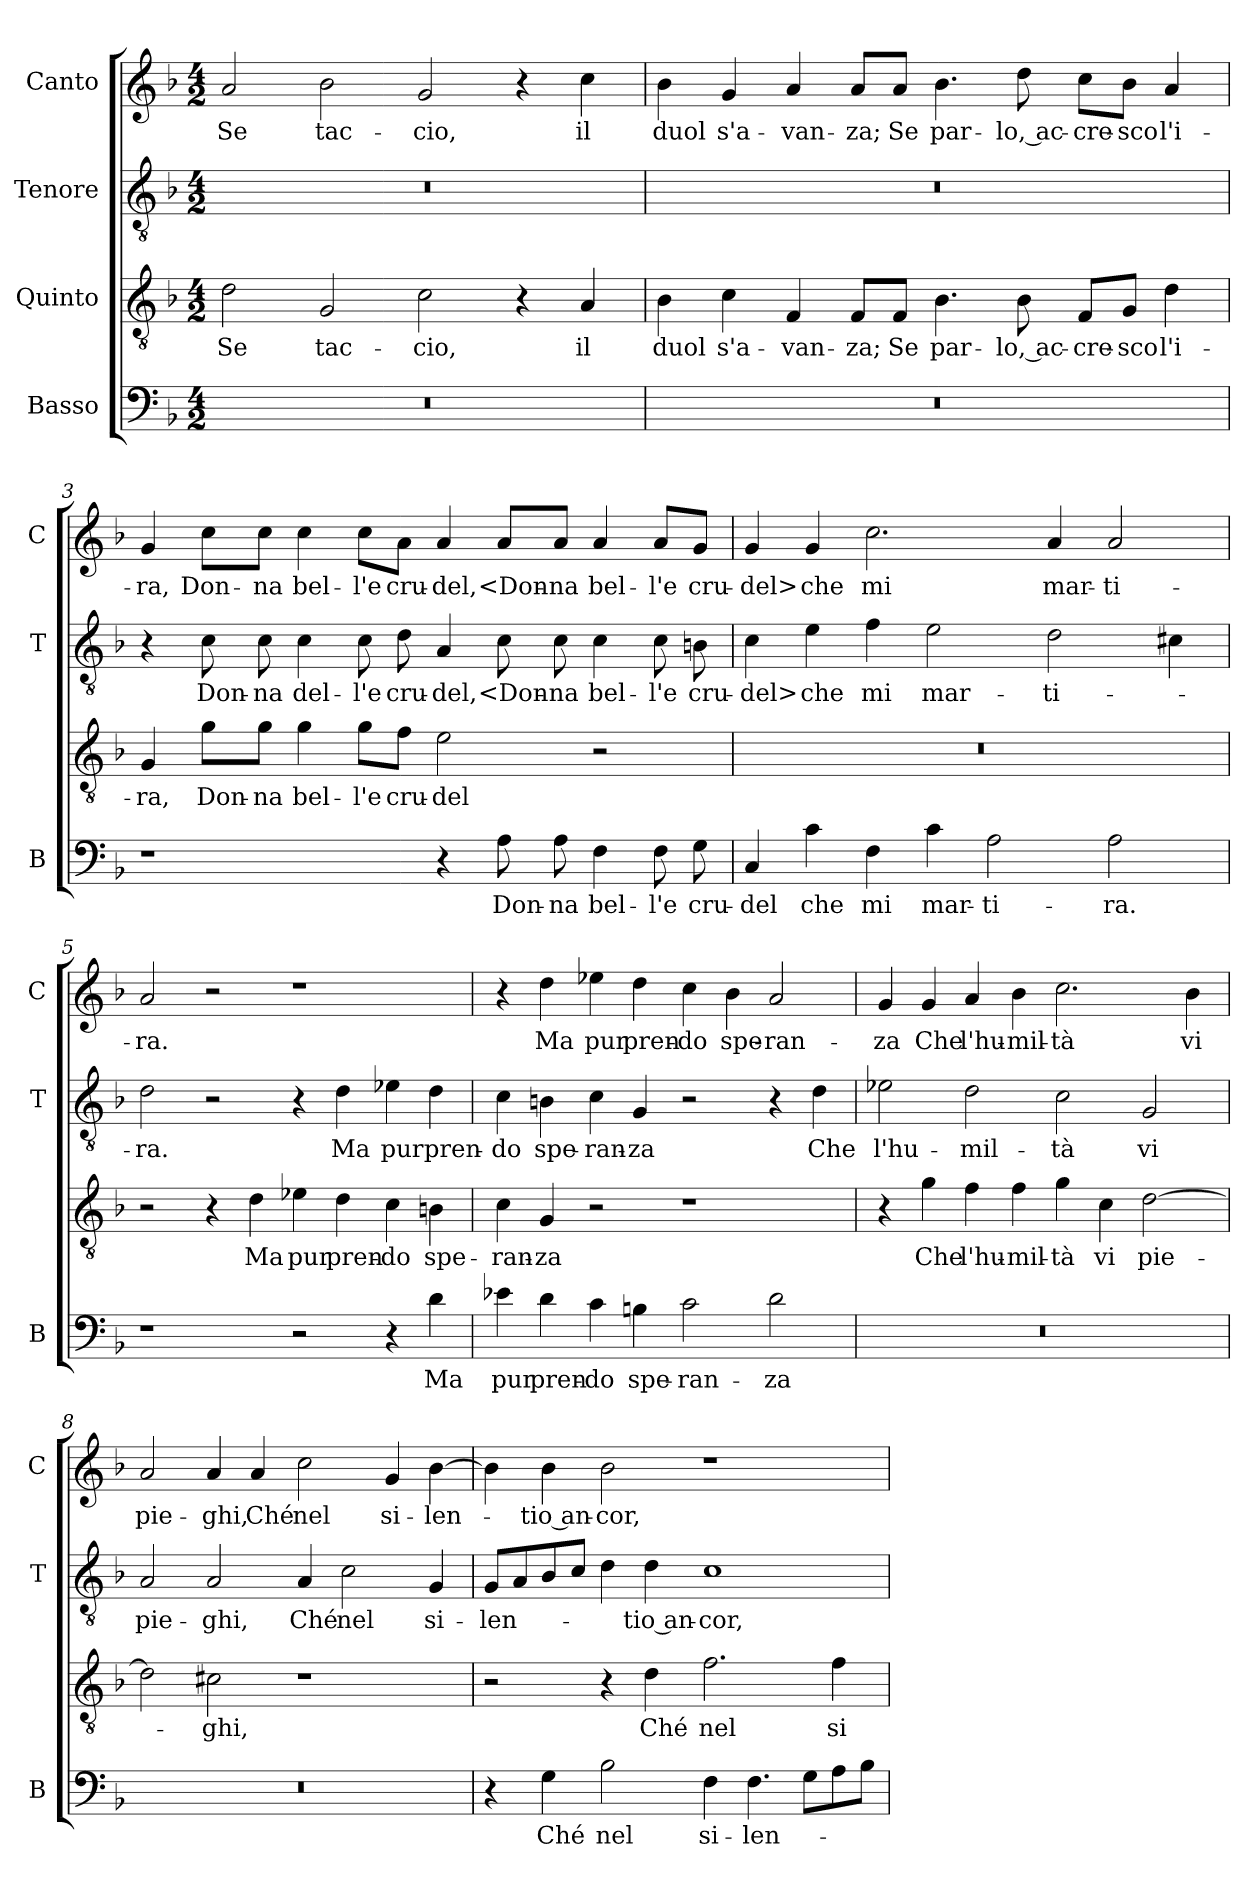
**kern	**text	**kern	**text	**kern	**text	**kern	**text
*part4	*part4	*part3	*part3	*part2	*part2	*part1	*part1
*staff4	*staff4	*staff3	*staff3	*staff2	*staff2	*staff1	*staff1
*I"Basso	*	*I"Quinto	*	*I"Tenore	*	*I"Canto	*
*I'B	*	*	*	*I'T	*	*I'C	*
*clefF4	*	*clefGv2	*	*clefGv2	*	*clefG2	*
*k[b-]	*	*k[b-]	*	*k[b-]	*	*k[b-]	*
*M4/2	*	*M4/2	*	*M4/2	*	*M4/2	*
=1	=1	=1	=1	=1	=1	=1	=1
0r	.	2d	Se	0r	.	2a	Se
.	.	2G	tac-	.	.	2b-	tac-
.	.	2c	-cio,	.	.	2g	-cio,
.	.	4r	.	.	.	4r	.
.	.	4A	il	.	.	4cc	il
=2	=2	=2	=2	=2	=2	=2	=2
0r	.	4B-	duol	0r	.	4b-	duol
.	.	4c	s'a-	.	.	4g	s'a-
.	.	4F	-van-	.	.	4a	-van-
.	.	8F/L	-za;	.	.	8a/L	-za;
.	.	8F/J	Se	.	.	8a/J	Se
.	.	4.B-	par-	.	.	4.b-	par-
.	.	8B-	-lo, ac-	.	.	8dd	-lo, ac-
.	.	8F/L	-cre-	.	.	8cc\L	-cre-
.	.	8G/J	-sco	.	.	8b-\J	-sco
.	.	4d	l'i-	.	.	4a	l'i-
=3	=3	=3	=3	=3	=3	=3	=3
1r	.	4G	-ra,	4r	.	4g	-ra,
.	.	8g\L	Don-	8c	Don-	8cc\L	Don-
.	.	8g\J	-na	8c	-na	8cc\J	-na
.	.	4g	bel-	4c	del-	4cc	bel-
.	.	8g\L	-l'e	8c	-l'e	8cc\L	-l'e
.	.	8f\J	cru-	8d	cru-	8a\J	cru-
4r	.	2e	-del	4A	-del,	4a	-del,
8A	Don-	.	.	8c	<Don-	8a/L	<Don-
8A	-na	.	.	8c	-na	8a/J	-na
4F	bel-	2r	.	4c	bel-	4a	bel-
8F	-l'e	.	.	8c	-l'e	8a/L	-l'e
8G	cru-	.	.	8Bn	cru-	8g/J	cru-
=4	=4	=4	=4	=4	=4	=4	=4
4C	-del	0r	.	4c	-del>	4g	-del>
4c	che	.	.	4e	che	4g	che
4F	mi	.	.	4f	mi	2.cc	mi
4c	mar-	.	.	2e	mar-	.	.
2A	-ti-	.	.	.	.	.	.
.	.	.	.	2d	-ti-	4a	mar-
2A	-ra.	.	.	.	.	2a	-ti-
.	.	.	.	4c#X	.	.	.
=5	=5	=5	=5	=5	=5	=5	=5
1r	.	2r	.	2d	-ra.	2a	-ra.
.	.	4r	.	2r	.	2r	.
.	.	4d	Ma	.	.	.	.
2r	.	4e-X	pur	4r	.	1r	.
.	.	4d	pren-	4d	Ma	.	.
4r	.	4c	-do	4e-X	pur	.	.
4d	Ma	4Bn	spe-	4d	pren-	.	.
=6	=6	=6	=6	=6	=6	=6	=6
4e-X	pur	4c	-ran-	4c	-do	4r	.
4d	pren-	4G	-za	4Bn	spe-	4dd	Ma
4c	-do	2r	.	4c	-ran-	4ee-X	pur
4Bn	spe-	.	.	4G	-za	4dd	pren-
2c	-ran-	1r	.	2r	.	4cc	-do
.	.	.	.	.	.	4b-	spe-
2d	-za	.	.	4r	.	2a	-ran-
.	.	.	.	4d	Che	.	.
=7	=7	=7	=7	=7	=7	=7	=7
0r	.	4r	.	2e-X	l'hu-	4g	-za
.	.	4g	Che	.	.	4g	Che
.	.	4f	l'hu-	2d	-mil-	4a	l'hu-
.	.	4f	-mil-	.	.	4b-	-mil-
.	.	4g	-tà	2c	-tà	2.cc	-tà
.	.	4c	vi	.	.	.	.
.	.	[2d	pie-	2G	vi	.	.
.	.	.	.	.	.	4b-	vi
=8	=8	=8	=8	=8	=8	=8	=8
0r	.	2d]	.	2A	pie-	2a	pie-
.	.	2c#X	-ghi,	2A	-ghi,	4a	-ghi,
.	.	.	.	.	.	4a	Ché
.	.	1r	.	4A	Ché	2cc	nel
.	.	.	.	2c	nel	.	.
.	.	.	.	.	.	4g	si-
.	.	.	.	4G	si-	[4b-	-len-
=9	=9	=9	=9	=9	=9	=9	=9
4r	.	2r	.	8GL	-len-	4b-]	.
.	.	.	.	8A	.	.	.
4G	Ché	.	.	8B-	.	4b-	-tio an-
.	.	.	.	8cJ	.	.	.
2B-	nel	4r	.	4d	.	2b-	-cor,
.	.	4d	Ché	4d	-tio an-	.	.
4F	si-	2.f	nel	1c	-cor,	1r	.
4.F	-len-	.	.	.	.	.	.
8GL	.	.	.	.	.	.	.
8A	.	4f	si-	.	.	.	.
8B-J	.	.	.	.	.	.	.
=	=	=	=	=	=	=	=
*-	*-	*-	*-	*-	*-	*-	*-
